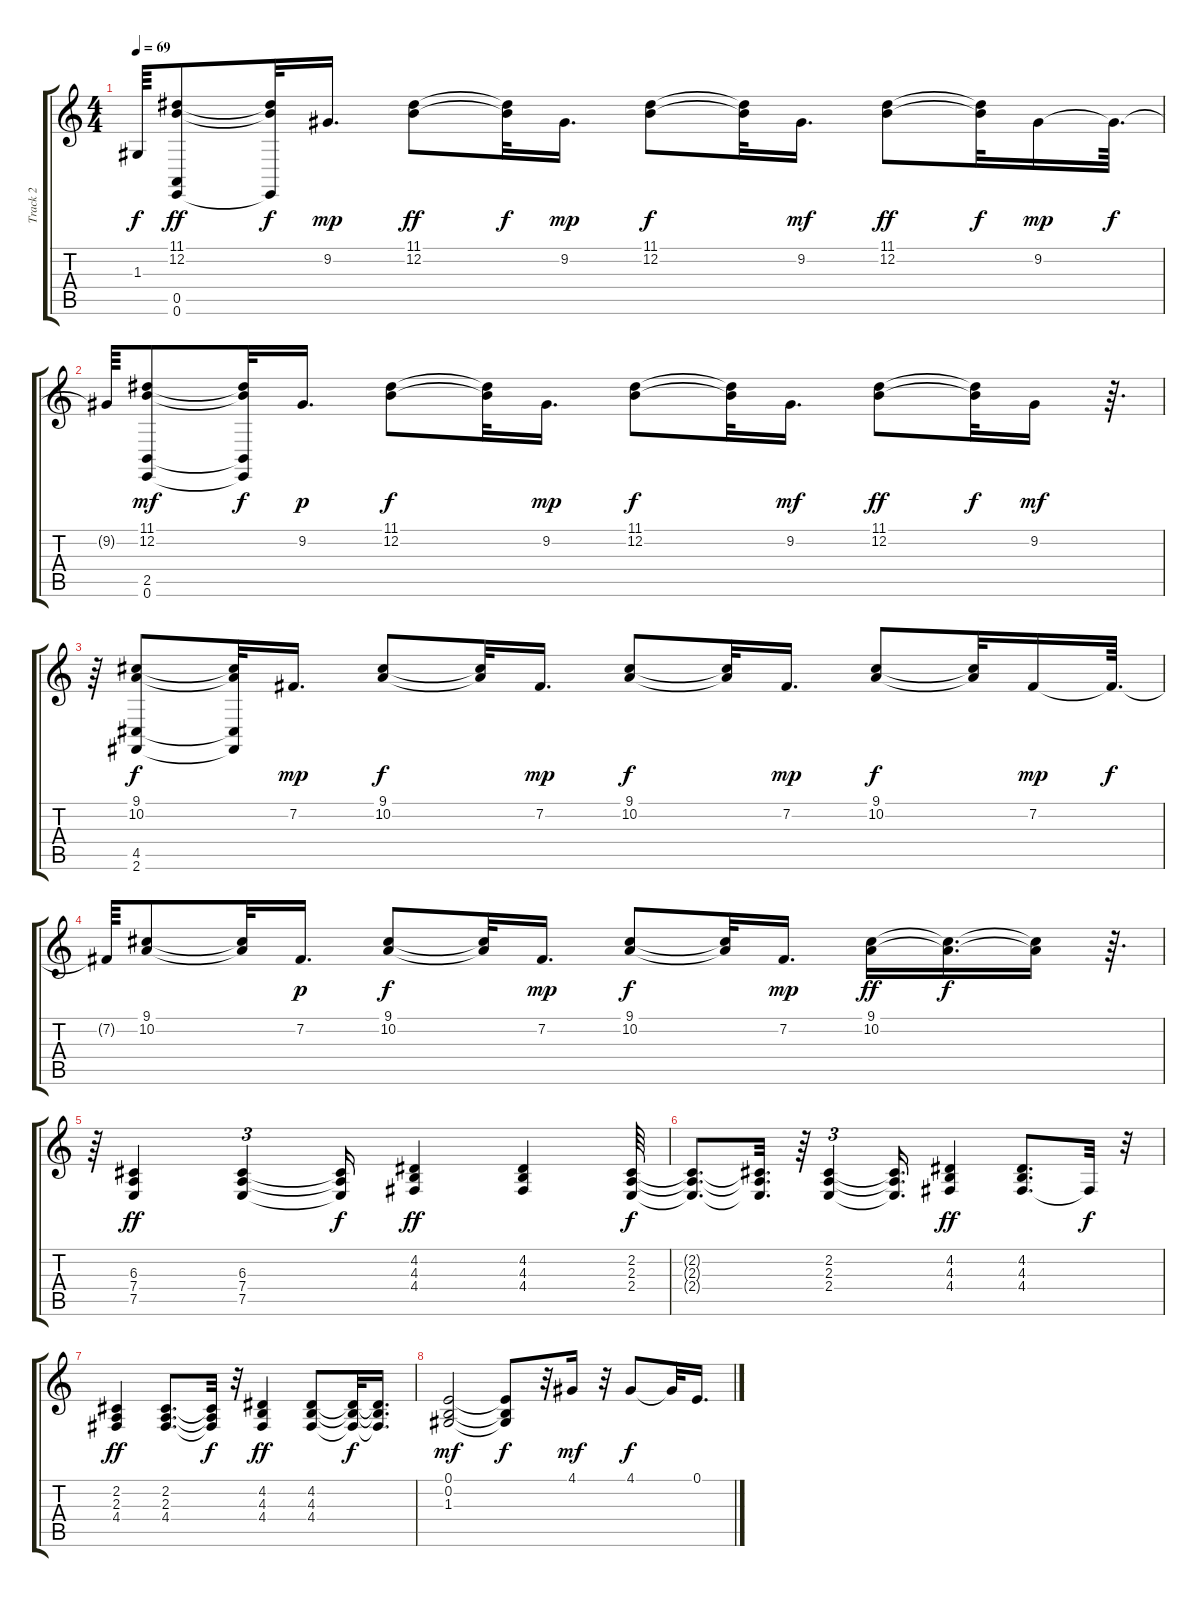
\track ("Track 2" "Track 2") {instrument acousticgrandpiano}
\staff {score tabs}
\tuning (E4 B3 G3 D3 A2 E2) {hide}
\ts (4 4)
\tempo 69
\clef g2
\ks c
1.3{t}.64{dy f} (11.1 12.2 0.5 0.6).8{dy ff} (11.1{t} 12.2{t} 0.6{t}).32{dy f} 9.2.16{d dy mp} (11.1 12.2).8{dy ff} (11.1{t} 12.2{t}).32{dy f} 9.2.16{d dy mp} (11.1 12.2).8{dy f} (11.1{t} 12.2{t}).32 9.2.16{d dy mf} (11.1 12.2).8{dy ff} (11.1{t} 12.2{t}).32{dy f} 9.2.16{dy mp} 9.2{t}.64{d dy f} |
9.2{t}.64 (11.1 12.2 2.5 0.6).8{dy mf} (11.1{t} 12.2{t} 2.5{t} 0.6{t}).32{dy f} 9.2.16{d dy p} (11.1 12.2).8{dy f} (11.1{t} 12.2{t}).32 9.2.16{d dy mp} (11.1 12.2).8{dy f} (11.1{t} 12.2{t}).32 9.2.16{d dy mf} (11.1 12.2).8{dy ff} (11.1{t} 12.2{t}).32{dy f} 9.2.16{dy mf} r.64{d} |
r.64 (9.1 10.2 4.5 2.6).8{dy f} (9.1{t} 10.2{t} 4.5{t} 2.6{t}).32 7.2.16{d dy mp} (9.1 10.2).8{dy f} (9.1{t} 10.2{t}).32 7.2.16{d dy mp} (9.1 10.2).8{dy f} (9.1{t} 10.2{t}).32 7.2.16{d dy mp} (9.1 10.2).8{dy f} (9.1{t} 10.2{t}).32 7.2.16{dy mp} 7.2{t}.64{d dy f} |
7.2{t}.64 (9.1 10.2).8 (9.1{t} 10.2{t}).32 7.2.16{d dy p} (9.1 10.2).8{dy f} (9.1{t} 10.2{t}).32 7.2.16{d dy mp} (9.1 10.2).8{dy f} (9.1{t} 10.2{t}).32 7.2.16{d dy mp} (9.1 10.2).16{dy ff} (9.1{t} 10.2{t}).16{d dy f} (9.1{t} 10.2{t}).16 r.64{d} |
r.64 (6.3 7.4 7.5).4{dy ff} (6.3 7.4 7.5).4{tu (3 2)} (6.3{t} 7.4{t} 7.5{t}).16{dy f} (4.2 4.3 4.4).4{dy ff} (4.2 4.3 4.4).4 (2.2 2.3 2.4).64{dy f} |
(2.2{t} 2.3{t} 2.4{t}).8{d} (2.2{t} 2.3{t} 2.4{t}).32{d} r.64 (2.2 2.3 2.4).4{tu (3 2)} (2.2{t} 2.3{t} 2.4{t}).16{d} (4.2 4.3 4.4).4{dy ff} (4.2 4.3 4.4).8{d} 4.4{t}.32{dy f} r.32 |
(2.2 2.3 4.4).4{dy ff} (2.2 2.3 4.4).8{d} (2.2{t} 2.3{t} 4.4{t}).32{dy f} r.32 (4.2 4.3 4.4).4{dy ff} (4.2 4.3 4.4).8 (4.2{t} 4.3{t} 4.4{t}).32{dy f} (4.2{t} 4.3{t} 4.4{t}).16{d} |
(0.1 0.2 1.3).2{dy mf} (0.1{t} 0.2{t} 1.3{t}).8{dy f} r.32 4.1.16{dy mf} r.32 4.1.8{dy f} 4.1{t}.32 0.1.16{d}
